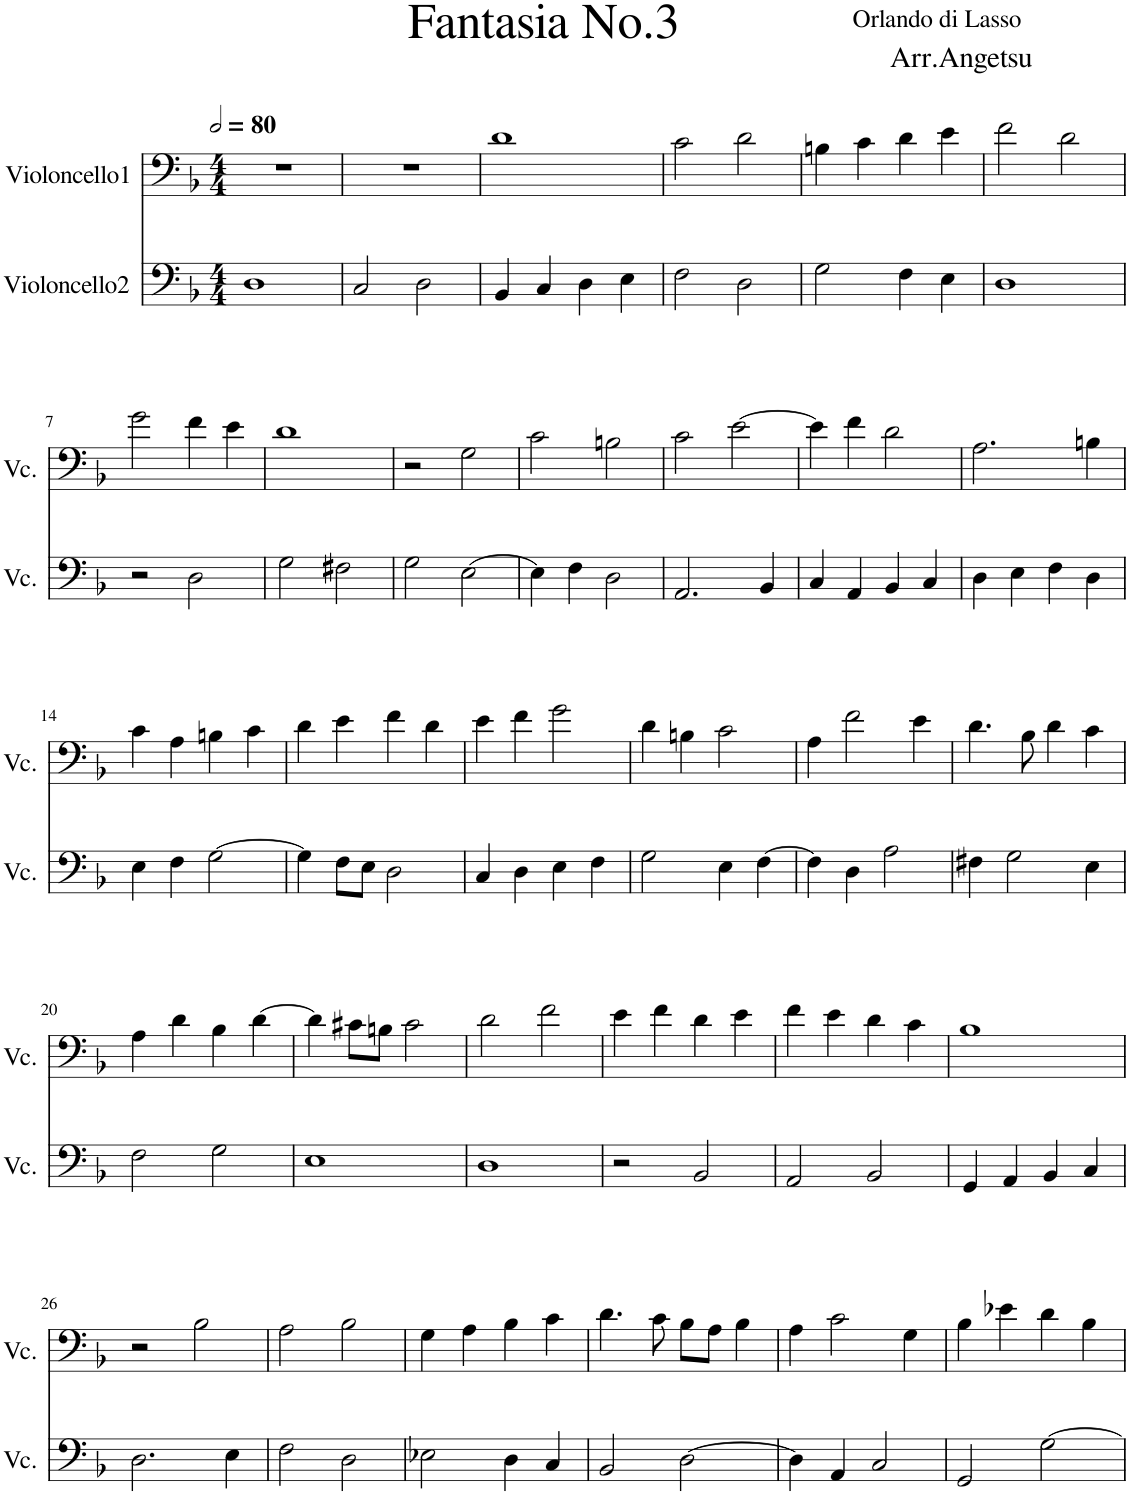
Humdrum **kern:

**kern	**kern
*part2	*part1
*staff2	*staff1
*I"Violoncello2	*I"Violoncello1
*I'Vc.	*I'Vc.
*clefF4	*clefF4
*k[b-]	*k[b-]
*M4/4	*M4/4
*MM160	*MM160
=1	=1
1D	1r
=2	=2
2C/	1r
2D\	.
=3	=3
4BB-/	1d
4C/	.
4D\	.
4E\	.
=4	=4
2F\	2c\
2D\	2d\
=5	=5
2G\	4Bn\
.	4c\
4F\	4d\
4E\	4e\
=6	=6
1D	2f\
.	2d\
!!LO:LB:g=z
=7	=7
2r	2g\
2D\	4f\
.	4e\
=8	=8
2G\	1d
2F#X\	.
=9	=9
2G\	2r
[2E\	2G\
=10	=10
4E\]	2c\
4F\	.
2D\	2Bn\
=11	=11
2.AA/	2c\
.	[2e\
4BB-/	.
=12	=12
4C/	4e\]
4AA/	4f\
4BB-/	2d\
4C/	.
=13	=13
4D\	2.A\
4E\	.
4F\	.
4D\	4Bn\
!!LO:LB:g=z
=14	=14
4E\	4c\
4F\	4A\
[2G\	4Bn\
.	4c\
=15	=15
4G\]	4d\
8F\L	4e\
8E\J	.
2D\	4f\
.	4d\
=16	=16
4C/	4e\
4D\	4f\
4E\	2g\
4F\	.
=17	=17
2G\	4d\
.	4Bn\
4E\	2c\
[4F\	.
=18	=18
4F\]	4A\
4D\	2f\
2A\	.
.	4e\
=19	=19
4F#X\	4.d\
2G\	.
.	8B-\
.	4d\
4E\	4c\
!!LO:LB:g=z
=20	=20
2F\	4A\
.	4d\
2G\	4B-\
.	[4d\
=21	=21
1E	4d\]
.	8c#X\L
.	8Bn\J
.	2c#\
=22	=22
1D	2d\
.	2f\
=23	=23
2r	4e\
.	4f\
2BB-/	4d\
.	4e\
=24	=24
2AA/	4f\
.	4e\
2BB-/	4d\
.	4c\
=25	=25
4GG/	1B-
4AA/	.
4BB-/	.
4C/	.
!!LO:LB:g=z
=26	=26
2.D\	2r
.	2B-\
4E\	.
=27	=27
2F\	2A\
2D\	2B-\
=28	=28
2E-X\	4G\
.	4A\
4D\	4B-\
4C/	4c\
=29	=29
2BB-/	4.d\
.	8c\
[2D\	8B-\L
.	8A\J
.	4B-\
=30	=30
4D\]	4A\
4AA/	2c\
2C/	.
.	4G\
=31	=31
2GG/	4B-\
.	4e-X\
[2G\	4d\
.	4B-\
=	=
*-	*-
